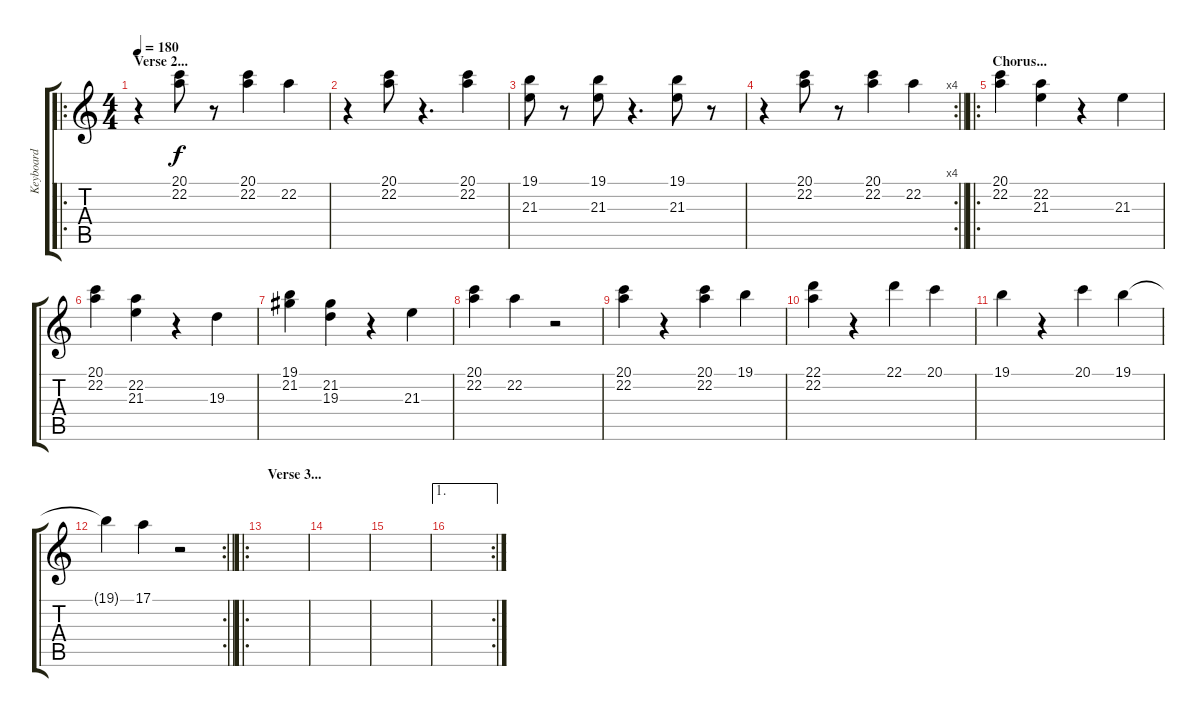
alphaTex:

\track ("Keyboard" "Keyboard") {instrument rockorgan}
\staff {score tabs}
\tuning (E4 B3 G3 D3 A2 E2) {hide}
\ro
\ts (4 4)
\section ("" "Verse 2...")
\tempo 180
\clef g2
\ks c
r.4{dy f} (20.1 22.2).8 r.8 (20.1 22.2).4 22.2.4 |
r.4 (20.1 22.2).8 r.4{d} (20.1 22.2).4 |
(19.1 21.3).8 r.8 (19.1 21.3).8 r.4{d} (19.1 21.3).8 r.8 |
\rc 4
\barLineRight lightlight
r.4 (20.1 22.2).8 r.8 (20.1 22.2).4 22.2.4 |
\ro
\section ("" "Chorus...")
(20.1 22.2).4 (22.2 21.3).4 r.4 21.3.4 |
(20.1 22.2).4 (22.2 21.3).4 r.4 19.3.4 |
(19.1 21.2).4 (21.2 19.3).4 r.4 21.3.4 |
(20.1 22.2).4 22.2.4 r.2 |
(20.1 22.2).4 r.4 (20.1 22.2).4 19.1.4 |
(22.1 22.2).4 r.4 22.1.4 20.1.4 |
19.1.4 r.4 20.1.4 19.1.4 |
\rc 2
\barLineRight lightlight
19.1{t}.4 17.1.4 r.2 |
\ro
\section ("" "Verse 3...")
|
|
|
\ae 1
\rc 2
